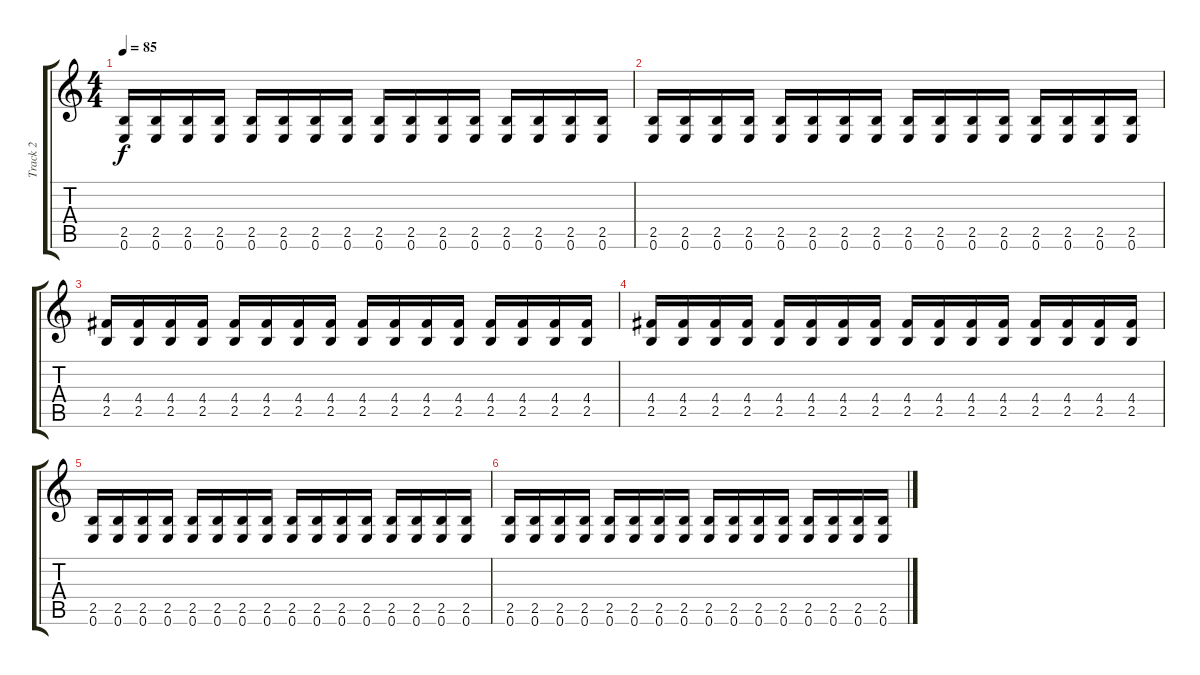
\track ("Track 2" "Track 2") {instrument overdrivenguitar}
\staff {score tabs}
\tuning (E4 B3 G3 D3 A2 E2) {hide}
\ts (4 4)
\tempo 85
\clef g2
\ks c
(2.5 0.6).16{dy f} (2.5 0.6).16 (2.5 0.6).16 (2.5 0.6).16 (2.5 0.6).16 (2.5 0.6).16 (2.5 0.6).16 (2.5 0.6).16 (2.5 0.6).16 (2.5 0.6).16 (2.5 0.6).16 (2.5 0.6).16 (2.5 0.6).16 (2.5 0.6).16 (2.5 0.6).16 (2.5 0.6).16 |
(2.5 0.6).16 (2.5 0.6).16 (2.5 0.6).16 (2.5 0.6).16 (2.5 0.6).16 (2.5 0.6).16 (2.5 0.6).16 (2.5 0.6).16 (2.5 0.6).16 (2.5 0.6).16 (2.5 0.6).16 (2.5 0.6).16 (2.5 0.6).16 (2.5 0.6).16 (2.5 0.6).16 (2.5 0.6).16 |
(4.4 2.5).16 (4.4 2.5).16 (4.4 2.5).16 (4.4 2.5).16 (4.4 2.5).16 (4.4 2.5).16 (4.4 2.5).16 (4.4 2.5).16 (4.4 2.5).16 (4.4 2.5).16 (4.4 2.5).16 (4.4 2.5).16 (4.4 2.5).16 (4.4 2.5).16 (4.4 2.5).16 (4.4 2.5).16 |
(4.4 2.5).16 (4.4 2.5).16 (4.4 2.5).16 (4.4 2.5).16 (4.4 2.5).16 (4.4 2.5).16 (4.4 2.5).16 (4.4 2.5).16 (4.4 2.5).16 (4.4 2.5).16 (4.4 2.5).16 (4.4 2.5).16 (4.4 2.5).16 (4.4 2.5).16 (4.4 2.5).16 (4.4 2.5).16 |
(2.5 0.6).16 (2.5 0.6).16 (2.5 0.6).16 (2.5 0.6).16 (2.5 0.6).16 (2.5 0.6).16 (2.5 0.6).16 (2.5 0.6).16 (2.5 0.6).16 (2.5 0.6).16 (2.5 0.6).16 (2.5 0.6).16 (2.5 0.6).16 (2.5 0.6).16 (2.5 0.6).16 (2.5 0.6).16 |
(2.5 0.6).16 (2.5 0.6).16 (2.5 0.6).16 (2.5 0.6).16 (2.5 0.6).16 (2.5 0.6).16 (2.5 0.6).16 (2.5 0.6).16 (2.5 0.6).16 (2.5 0.6).16 (2.5 0.6).16 (2.5 0.6).16 (2.5 0.6).16 (2.5 0.6).16 (2.5 0.6).16 (2.5 0.6).16
